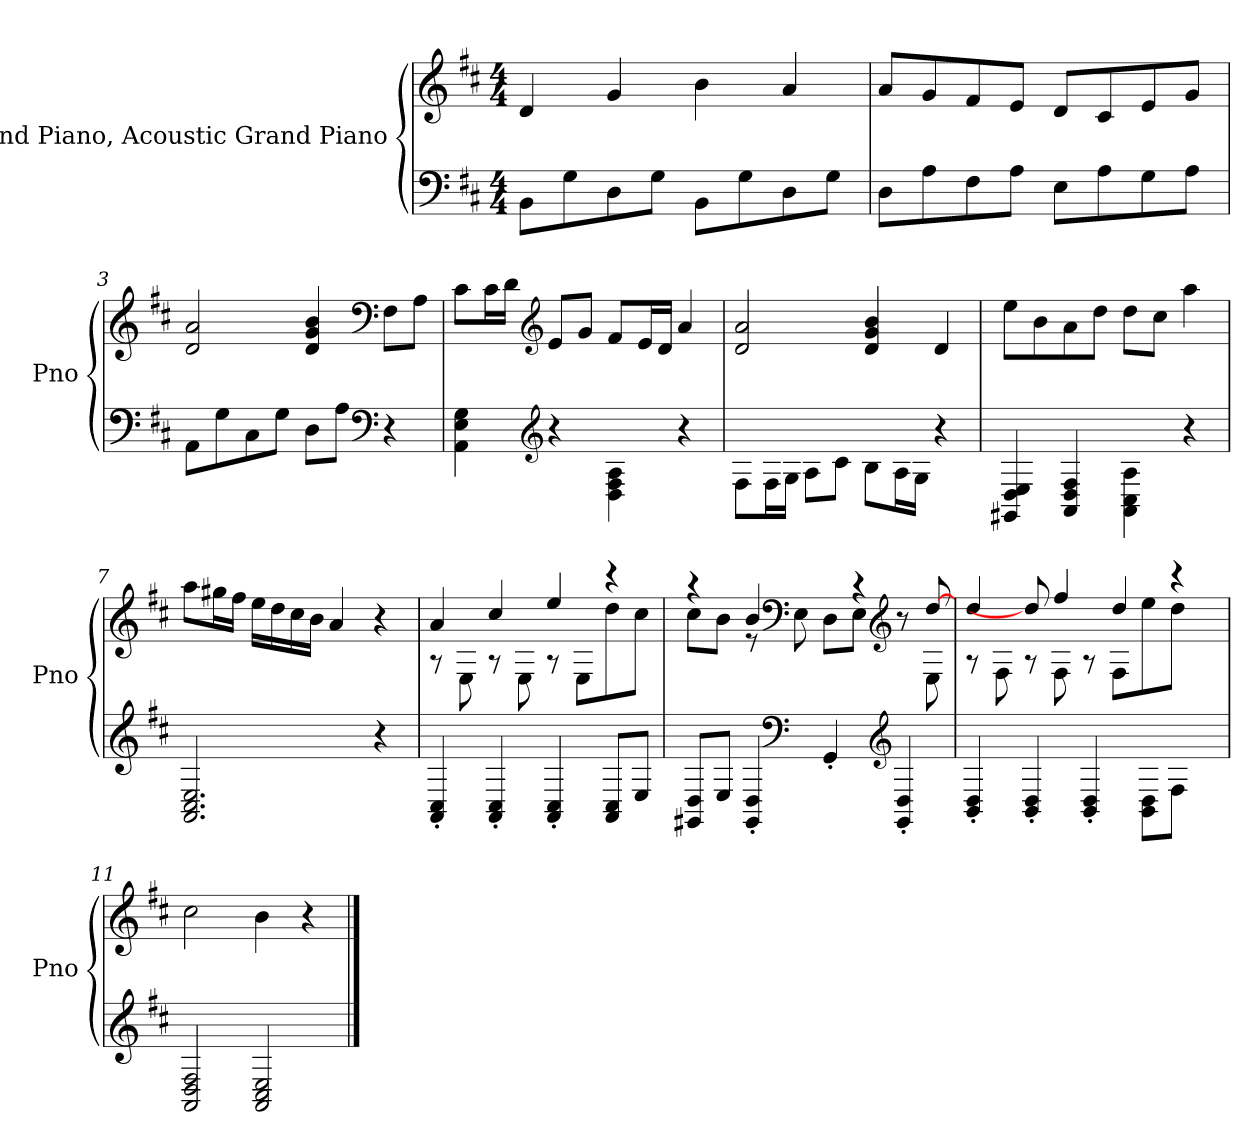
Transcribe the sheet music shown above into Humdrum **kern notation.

**kern	**kern
*part1	*part1
*staff2	*staff1
*I"Grand Piano, Acoustic Grand Piano	*
*I'Pno	*
*clefF4	*clefG2
*k[f#c#]	*k[f#c#]
*M4/4	*M4/4
*MM120	*MM120
=1	=1
8BBi\L	4di/
8Gi\	.
8Di\	4gi/
8Gi\J	.
8BBi\L	4bi\
8Gi\	.
8Di\	4ai/
8Gi\J	.
=2	=2
8Di\L	8ai/L
8Ai\	8gi/
8F#i\	8f#i/
8Ai\J	8ei/J
8Ei\L	8di/L
8Ai\	8c#i/
8Gi\	8ei/
8Ai\J	8gi/J
=3	=3
8AAi\L	2di/ 2ai/
8Gi\	.
8C#i\	.
8Gi\J	.
8Di\L	4di/ 4gi/ 4bi/
8Ai\J	.
*clefF4	*clefF4
4r	8F#i\L
.	8Ai\J
=4	=4
4AAi\ 4Ei\ 4Gi\	8c#i\L
.	16c#i\L
.	16di\JJ
*clefG2	*clefG2
4r	8ei/L
.	8gi/J
4Di\ 4F#i\ 4Ai\	8f#i/L
.	16ei/L
.	16di/JJ
4r	4ai/
!!LO:LB:g=z
=5	=5
8F#i\L	2di/ 2ai/
16F#i\L	.
16Gi\JJ	.
8Ai\L	.
8c#i\J	.
8Bi\L	4di/ 4gi/ 4bi/
16Ai\L	.
16Gi\JJ	.
4r	4di/
=6	=6
4GG#Xj/ 4Dj/ 4Ej/	8eej\L
.	8bj\
4AAi/ 4Dj/ 4F#j/	8aj\
.	8ddj\J
4AAj\ 4C#j\ 4Aj\	8ddj\L
.	8cc#i\J
4r	4aai\
=7	=7
2.AAi/ 2.C#i/ 2.Ei/	8aai\L
.	16gg#Xi\L
.	16ff#i\JJ
.	16eei\LL
.	16ddi\
.	16cc#i\
.	16bi\JJ
.	4ai/
4r	4r
=8	=8
*	*^
4AAi/' 4C#i/'	4ai/	8r
.	.	8Ei\
4AAi/' 4C#i/'	4cc#i/	8r
.	.	8Ei\
4AAi/' 4C#i/'	4eei/	8r
.	.	8Ei\L
8AAi/ 8C#i/L	4r	8ddi\
8Ei/J	.	8cc#i\J
!!LO:LB:g=z	!!
=9	=9	=9
*^	*	*
4.ryy	8GG#Xi/ 8Di/L	4r	8cc#i\L
.	8Ei/J	.	8bi\J
.	4GG#i/' 4Di/'	4bi/	8r
*clefF4	*	*clefF4	*
8ryy	.	.	8Ei\
2ryy	4GG#'i/	8ryy	8Di\L
.	.	4r	8Ei\J
*clefG2	*	*clefG2	*
.	4GG#i/' 4Di/'	.	8r
.	.	[8ddi/	8Ei\
*v	*v	*	*
=10	=10	=10
4BBi/' 4Di/'	4ddi/	8r
.	.	8F#i\
4BBi/' 4Di/'	8ddi/]	8r
.	4ff#i/	8F#i\
4BBi/' 4Di/'	.	8r
.	4ddi/	8F#i\L
8BBi\ 8Di\L	.	8eei\
8F#i\J	4r	8ddi\J
8ryy	.	8ryy
*	*v	*v
=11	=11
2AAi/ 2Di/ 2F#i/	2cc#i\
2AAi/ 2C#i/ 2Ei/	4bi\
.	4r
==	==
*-	*-
